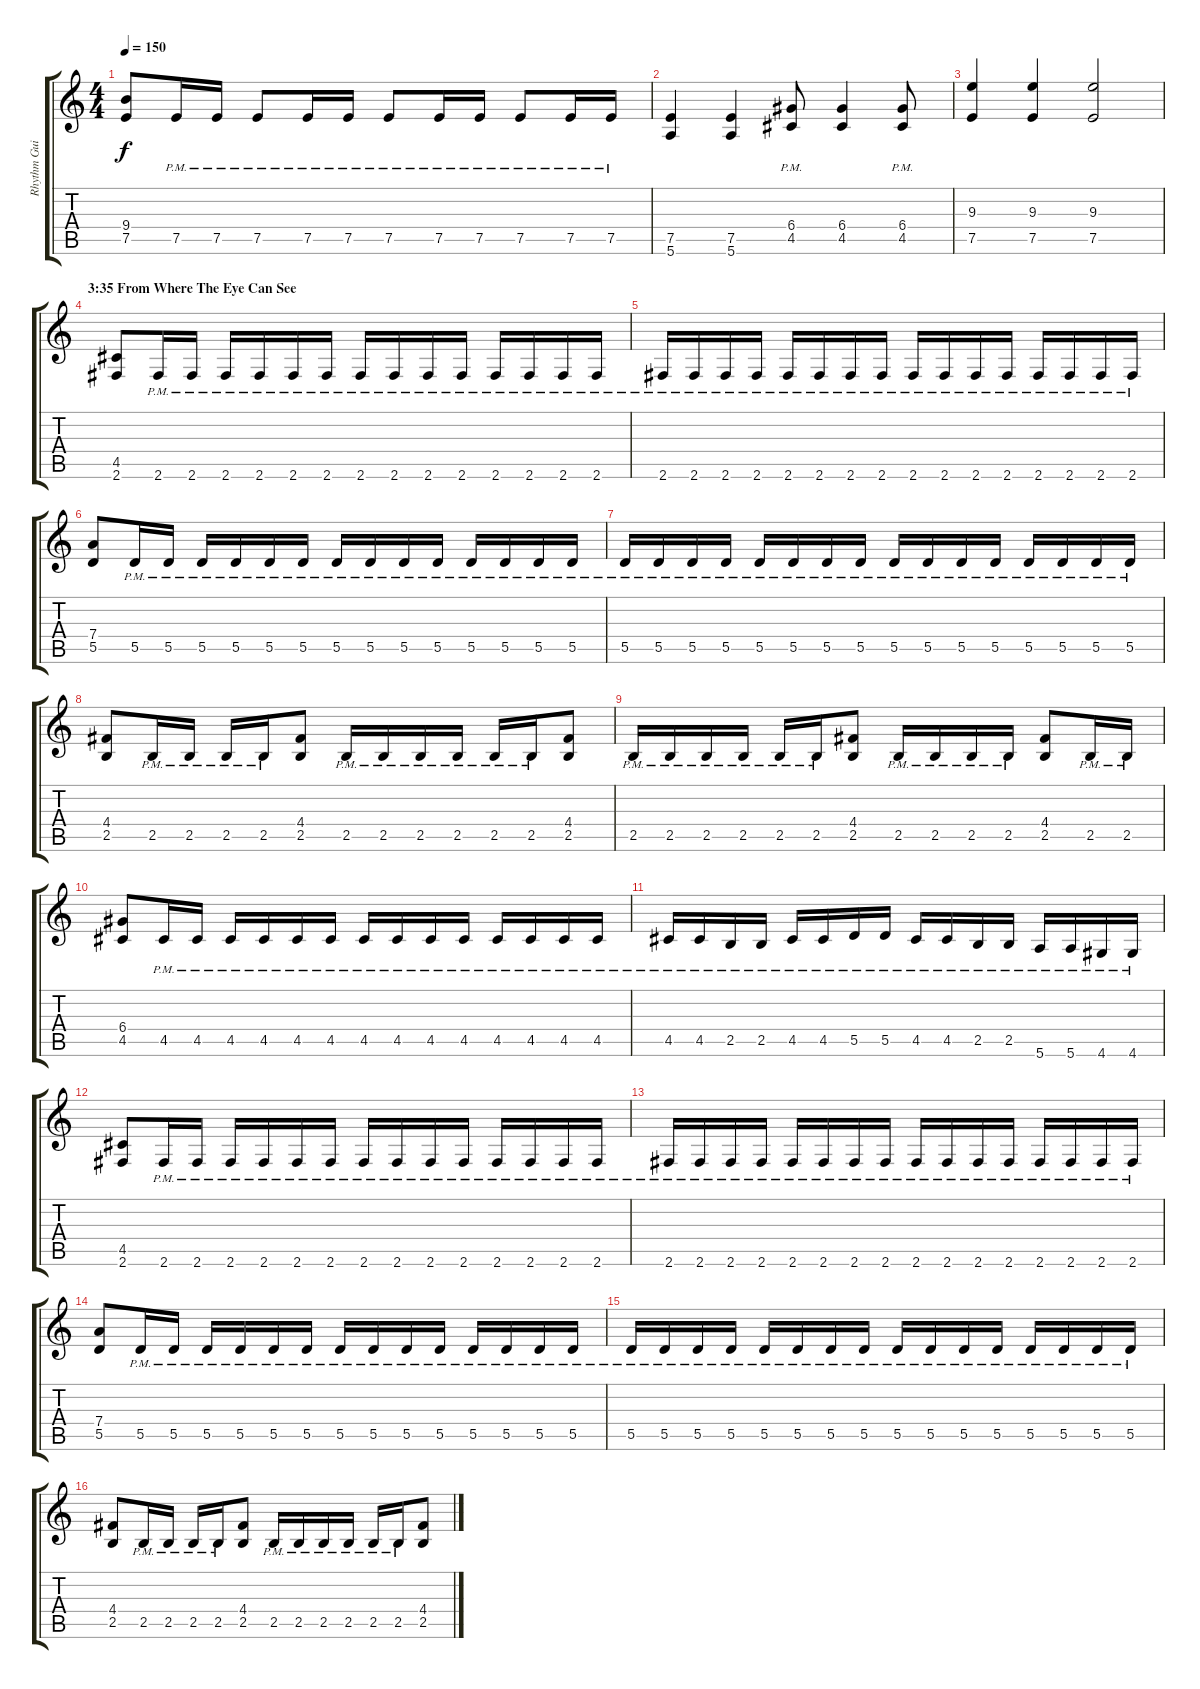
\track ("Rhythm Guitar" "Rhythm Gui") {instrument distortionguitar}
\staff {score tabs}
\tuning (E4 B3 G3 D3 A2 E2) {hide}
\ts (4 4)
\tempo 150
\clef g2
\ks c
(9.4 7.5).8{dy f} 7.5{pm}.16 7.5{pm}.16 7.5{pm}.8 7.5{pm}.16 7.5{pm}.16 7.5{pm}.8 7.5{pm}.16 7.5{pm}.16 7.5{pm}.8 7.5{pm}.16 7.5{pm}.16 |
(7.5 5.6).4 (7.5 5.6).4 (6.4{pm} 4.5{pm}).8 (6.4 4.5).4 (6.4{pm} 4.5{pm}).8 |
(9.3 7.5).4 (9.3 7.5).4 (9.3 7.5).2 |
\section ("" "3:35 From Where The Eye Can See")
(4.5 2.6).8 2.6{pm}.16 2.6{pm}.16 2.6{pm}.16 2.6{pm}.16 2.6{pm}.16 2.6{pm}.16 2.6{pm}.16 2.6{pm}.16 2.6{pm}.16 2.6{pm}.16 2.6{pm}.16 2.6{pm}.16 2.6{pm}.16 2.6{pm}.16 |
2.6{pm}.16 2.6{pm}.16 2.6{pm}.16 2.6{pm}.16 2.6{pm}.16 2.6{pm}.16 2.6{pm}.16 2.6{pm}.16 2.6{pm}.16 2.6{pm}.16 2.6{pm}.16 2.6{pm}.16 2.6{pm}.16 2.6{pm}.16 2.6{pm}.16 2.6{pm}.16 |
(7.4 5.5).8 5.5{pm}.16 5.5{pm}.16 5.5{pm}.16 5.5{pm}.16 5.5{pm}.16 5.5{pm}.16 5.5{pm}.16 5.5{pm}.16 5.5{pm}.16 5.5{pm}.16 5.5{pm}.16 5.5{pm}.16 5.5{pm}.16 5.5{pm}.16 |
5.5{pm}.16 5.5{pm}.16 5.5{pm}.16 5.5{pm}.16 5.5{pm}.16 5.5{pm}.16 5.5{pm}.16 5.5{pm}.16 5.5{pm}.16 5.5{pm}.16 5.5{pm}.16 5.5{pm}.16 5.5{pm}.16 5.5{pm}.16 5.5{pm}.16 5.5{pm}.16 |
(4.4 2.5).8 2.5{pm}.16 2.5{pm}.16 2.5{pm}.16 2.5{pm}.16 (4.4 2.5).8 2.5{pm}.16 2.5{pm}.16 2.5{pm}.16 2.5{pm}.16 2.5{pm}.16 2.5{pm}.16 (4.4 2.5).8 |
2.5{pm}.16 2.5{pm}.16 2.5{pm}.16 2.5{pm}.16 2.5{pm}.16 2.5{pm}.16 (4.4 2.5).8 2.5{pm}.16 2.5{pm}.16 2.5{pm}.16 2.5{pm}.16 (4.4 2.5).8 2.5{pm}.16 2.5{pm}.16 |
(6.4 4.5).8 4.5{pm}.16 4.5{pm}.16 4.5{pm}.16 4.5{pm}.16 4.5{pm}.16 4.5{pm}.16 4.5{pm}.16 4.5{pm}.16 4.5{pm}.16 4.5{pm}.16 4.5{pm}.16 4.5{pm}.16 4.5{pm}.16 4.5{pm}.16 |
4.5{pm}.16 4.5{pm}.16 2.5{pm}.16 2.5{pm}.16 4.5{pm}.16 4.5{pm}.16 5.5{pm}.16 5.5{pm}.16 4.5{pm}.16 4.5{pm}.16 2.5{pm}.16 2.5{pm}.16 5.6{pm}.16 5.6{pm}.16 4.6{pm}.16 4.6{pm}.16 |
(4.5 2.6).8 2.6{pm}.16 2.6{pm}.16 2.6{pm}.16 2.6{pm}.16 2.6{pm}.16 2.6{pm}.16 2.6{pm}.16 2.6{pm}.16 2.6{pm}.16 2.6{pm}.16 2.6{pm}.16 2.6{pm}.16 2.6{pm}.16 2.6{pm}.16 |
2.6{pm}.16 2.6{pm}.16 2.6{pm}.16 2.6{pm}.16 2.6{pm}.16 2.6{pm}.16 2.6{pm}.16 2.6{pm}.16 2.6{pm}.16 2.6{pm}.16 2.6{pm}.16 2.6{pm}.16 2.6{pm}.16 2.6{pm}.16 2.6{pm}.16 2.6{pm}.16 |
(7.4 5.5).8 5.5{pm}.16 5.5{pm}.16 5.5{pm}.16 5.5{pm}.16 5.5{pm}.16 5.5{pm}.16 5.5{pm}.16 5.5{pm}.16 5.5{pm}.16 5.5{pm}.16 5.5{pm}.16 5.5{pm}.16 5.5{pm}.16 5.5{pm}.16 |
5.5{pm}.16 5.5{pm}.16 5.5{pm}.16 5.5{pm}.16 5.5{pm}.16 5.5{pm}.16 5.5{pm}.16 5.5{pm}.16 5.5{pm}.16 5.5{pm}.16 5.5{pm}.16 5.5{pm}.16 5.5{pm}.16 5.5{pm}.16 5.5{pm}.16 5.5{pm}.16 |
(4.4 2.5).8 2.5{pm}.16 2.5{pm}.16 2.5{pm}.16 2.5{pm}.16 (4.4 2.5).8 2.5{pm}.16 2.5{pm}.16 2.5{pm}.16 2.5{pm}.16 2.5{pm}.16 2.5{pm}.16 (4.4 2.5).8
